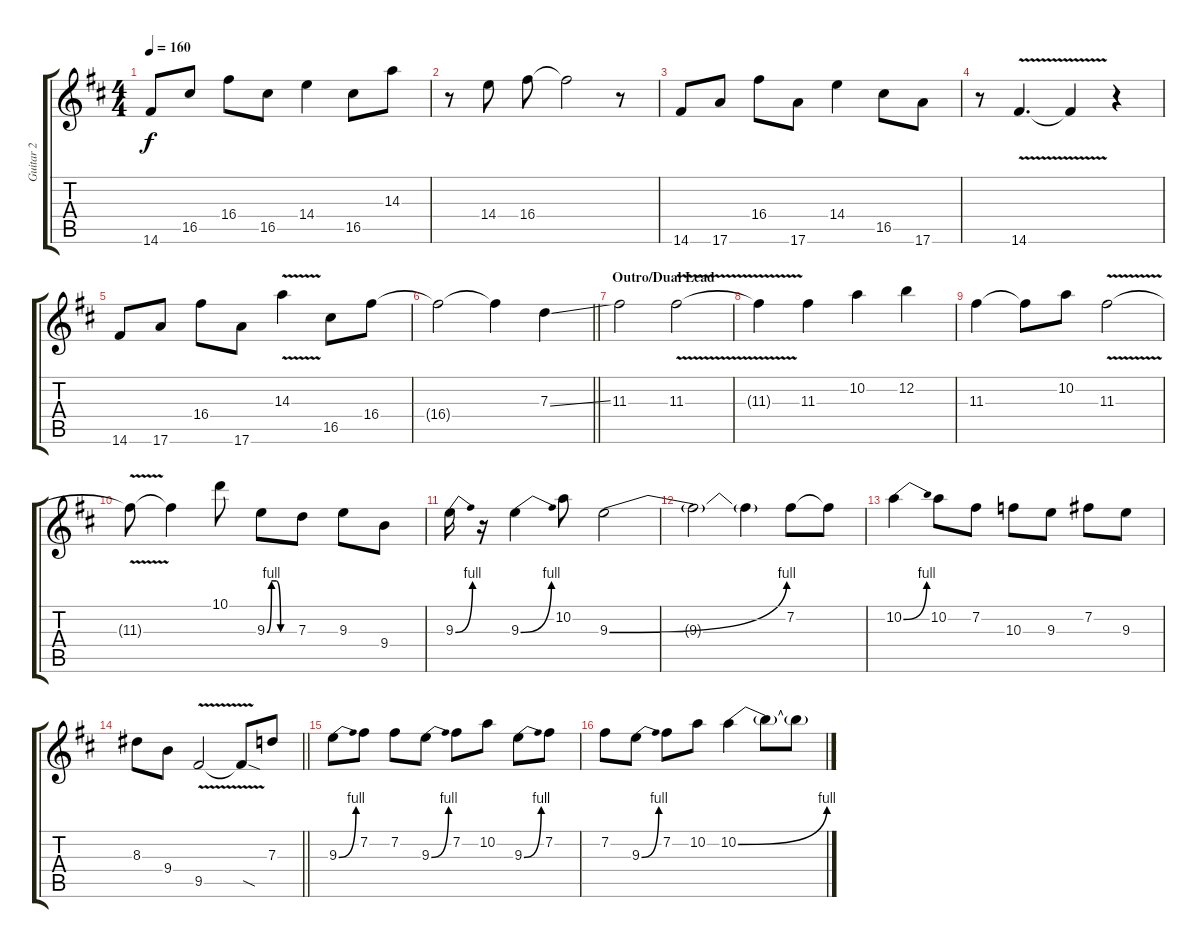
\track ("Guitar 2" "Guitar 2") {instrument overdrivenguitar}
\staff {score tabs}
\tuning (E4 B3 G3 D3 A2 E2) {hide}
\ts (4 4)
\tempo 160
\clef g2
\ks d
14.6.8{dy f} 16.5.8 16.4.8 16.5.8 14.4.4 16.5.8 14.3.8 |
r.8 14.4.8 16.4.8 16.4{t}.2 r.8 |
14.6.8 17.6.8 16.4.8 17.6.8 14.4.4 16.5.8 17.6.8 |
r.8 14.6{v}.4{d} 14.6{t}.4 r.4 |
14.6.8 17.6.8 16.4.8 17.6.8 14.3{v}.4 16.5.8 16.4.8 |
\barLineRight lightlight
16.4{t}.2 16.4{t}.4 7.3{ss}.4{volume 10} |
\section ("" "Outro/Dual Lead")
11.3.2 11.3{v}.2 |
11.3{t}.4 11.3.4 10.2.4 12.2.4 |
11.3.4 11.3{t}.8 10.2.8 11.3{v}.2 |
11.3{t}.8 11.3{t}.4 10.1.8 9.3{be (custom 0 0 10 4 20 4 30 0 60 0)}.8 7.3.8 9.3.8 9.4.8 |
9.3{be (bend 0 0 60 4)}.16 r.16 9.3{be (bend 0 0 60 4)}.4 10.2.8 9.3{be (bend 0 0 60 4)}.2 |
9.3{t}.2 9.3{t}.4 7.2.8 7.2{t}.8 |
10.2{be (bend 0 0 60 4)}.4 10.2.8 7.2.8 10.3.8 9.3.8 7.2.8 9.3.8 |
\barLineRight lightlight
8.3.8 9.4.8 9.5{v}.2 9.5{sod t}.8 7.3.8 |
9.3{be (bend 0 0 60 4)}.8 7.2.8 7.2.8 9.3{be (bend 0 0 60 4)}.8 7.2.8 10.2.8 9.3{be (bend 0 0 60 4)}.8 7.2.8 |
7.2.8 9.3{be (bend 0 0 60 4)}.8 7.2.8 10.2.8 10.2{be (bend 0 0 60 4)}.4 10.2{t}.8 10.2{t}.8
